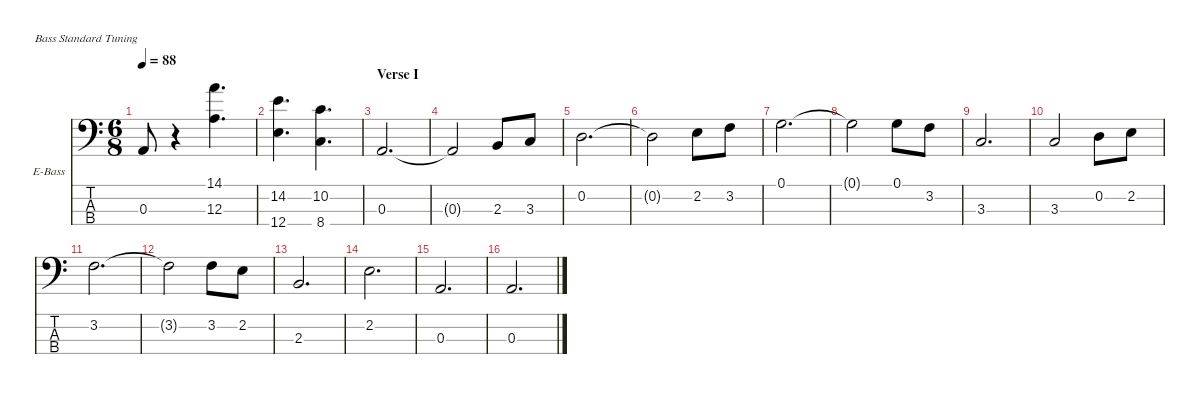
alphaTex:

\hideDynamics
\bracketExtendMode nobrackets
\firstSystemTrackNameOrientation horizontal
\otherSystemsTrackNameOrientation horizontal
\track ("Bass Gtr            " "E-Bass") {instrument electricbassfinger}
\staff {score tabs}
\tuning (G2 D2 A1 E1)
\ts (6 8)
\tempo 88
\clef f4
\ks c
0.3.8{dy ff} r.4 (14.1 12.3).4{d dy mf} |
(14.2 12.4).4{d} (10.2 8.4).4{d} |
\section ("" "Verse I")
0.3.2{d dy ff} |
0.3{t}.2{dy f} 2.3.8{dy ff} 3.3.8 |
0.2.2{d} |
0.2{t}.2{dy f} 2.2.8{dy ff} 3.2.8 |
0.1.2{d} |
0.1{t}.2{dy f} 0.1.8{dy ff} 3.2.8 |
3.3.2{d} |
3.3.2 0.2.8 2.2.8 |
3.2.2{d} |
3.2{t}.2{dy f} 3.2.8{dy ff} 2.2.8 |
2.3.2{d} |
2.2.2{d} |
0.3.2{d} |
0.3.2{d}
